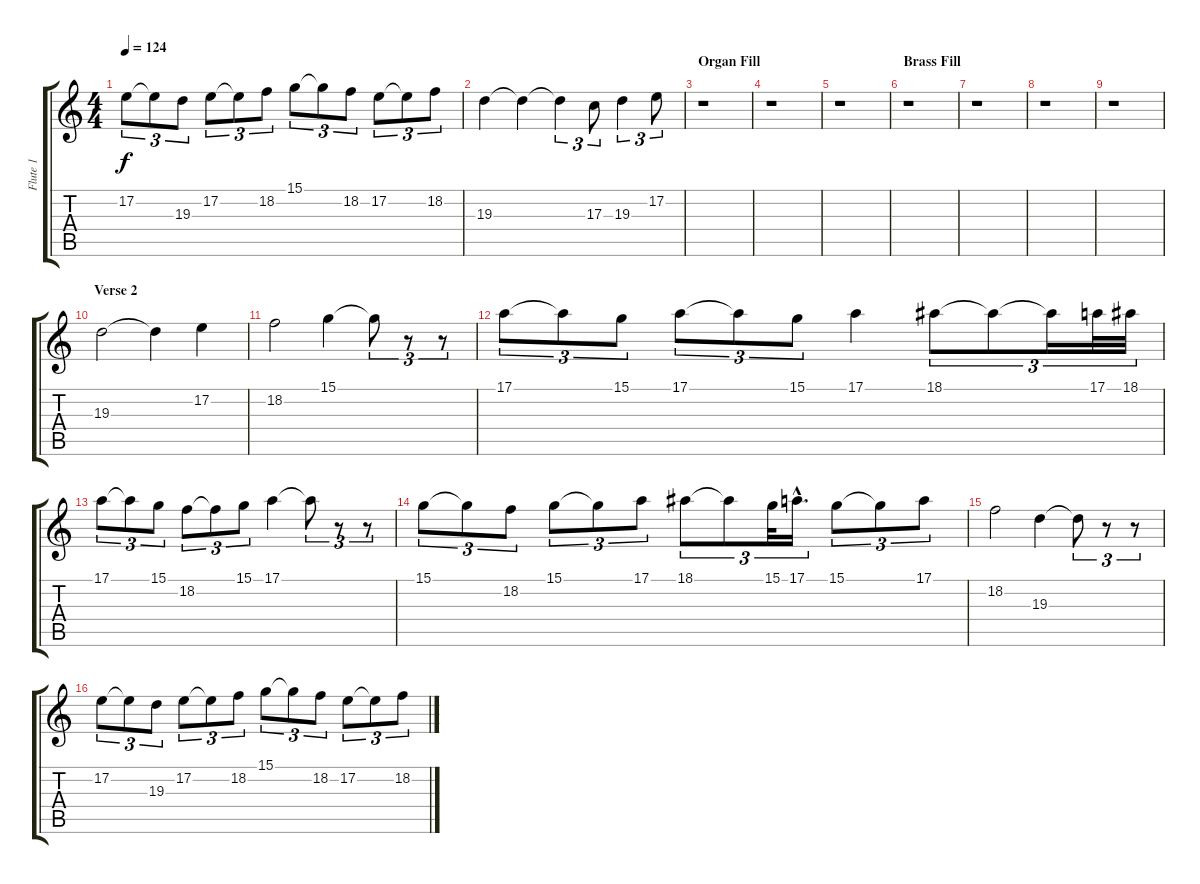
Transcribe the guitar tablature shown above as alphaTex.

\track ("Flute 1" "Flute 1") {instrument panflute}
\staff {score tabs}
\tuning (E4 B3 G3 D3 A2 E2) {hide}
\ts (4 4)
\tempo 124
\clef g2
\ks c
17.2.8{tu (3 2) dy f} 17.2{t}.8{tu (3 2)} 19.3.8{tu (3 2)} 17.2.8{tu (3 2)} 17.2{t}.8{tu (3 2)} 18.2.8{tu (3 2)} 15.1.8{tu (3 2)} 15.1{t}.8{tu (3 2)} 18.2.8{tu (3 2)} 17.2.8{tu (3 2)} 17.2{t}.8{tu (3 2)} 18.2.8{tu (3 2)} |
19.3.4 19.3{t}.4 19.3{t}.4{tu (3 2)} 17.3.8{tu (3 2)} 19.3.4{tu (3 2)} 17.2.8{tu (3 2)} |
\section ("" "Organ Fill")
r.1 |
r.1 |
r.1 |
\section ("" "Brass Fill")
r.1 |
r.1 |
r.1 |
r.1 |
\section ("" "Verse 2")
19.3.2 19.3{t}.4 17.2.4 |
18.2.2 15.1.4 15.1{t}.8{tu (3 2)} r.8{tu (3 2)} r.8{tu (3 2)} |
17.1.8{tu (3 2)} 17.1{t}.8{tu (3 2)} 15.1.8{tu (3 2)} 17.1.8{tu (3 2)} 17.1{t}.8{tu (3 2)} 15.1.8{tu (3 2)} 17.1.4 18.1.8{tu (3 2)} 18.1{t}.8{tu (3 2)} 18.1{t}.16{tu (3 2)} 17.1.32{tu (3 2)} 18.1.32{tu (3 2)} |
17.1.8{tu (3 2)} 17.1{t}.8{tu (3 2)} 15.1.8{tu (3 2)} 18.2.8{tu (3 2)} 18.2{t}.8{tu (3 2)} 15.1.8{tu (3 2)} 17.1.4 17.1{t}.8{tu (3 2)} r.8{tu (3 2)} r.8{tu (3 2)} |
15.1.8{tu (3 2)} 15.1{t}.8{tu (3 2)} 18.2.8{tu (3 2)} 15.1.8{tu (3 2)} 15.1{t}.8{tu (3 2)} 17.1.8{tu (3 2)} 18.1.8{tu (3 2)} 18.1{t}.8{tu (3 2)} 15.1.32{tu (3 2)} 17.1{hac}.16{d tu (3 2)} 15.1.8{tu (3 2)} 15.1{t}.8{tu (3 2)} 17.1.8{tu (3 2)} |
18.2.2 19.3.4 19.3{t}.8{tu (3 2)} r.8{tu (3 2)} r.8{tu (3 2)} |
17.2.8{tu (3 2)} 17.2{t}.8{tu (3 2)} 19.3.8{tu (3 2)} 17.2.8{tu (3 2)} 17.2{t}.8{tu (3 2)} 18.2.8{tu (3 2)} 15.1.8{tu (3 2)} 15.1{t}.8{tu (3 2)} 18.2.8{tu (3 2)} 17.2.8{tu (3 2)} 17.2{t}.8{tu (3 2)} 18.2.8{tu (3 2)}
